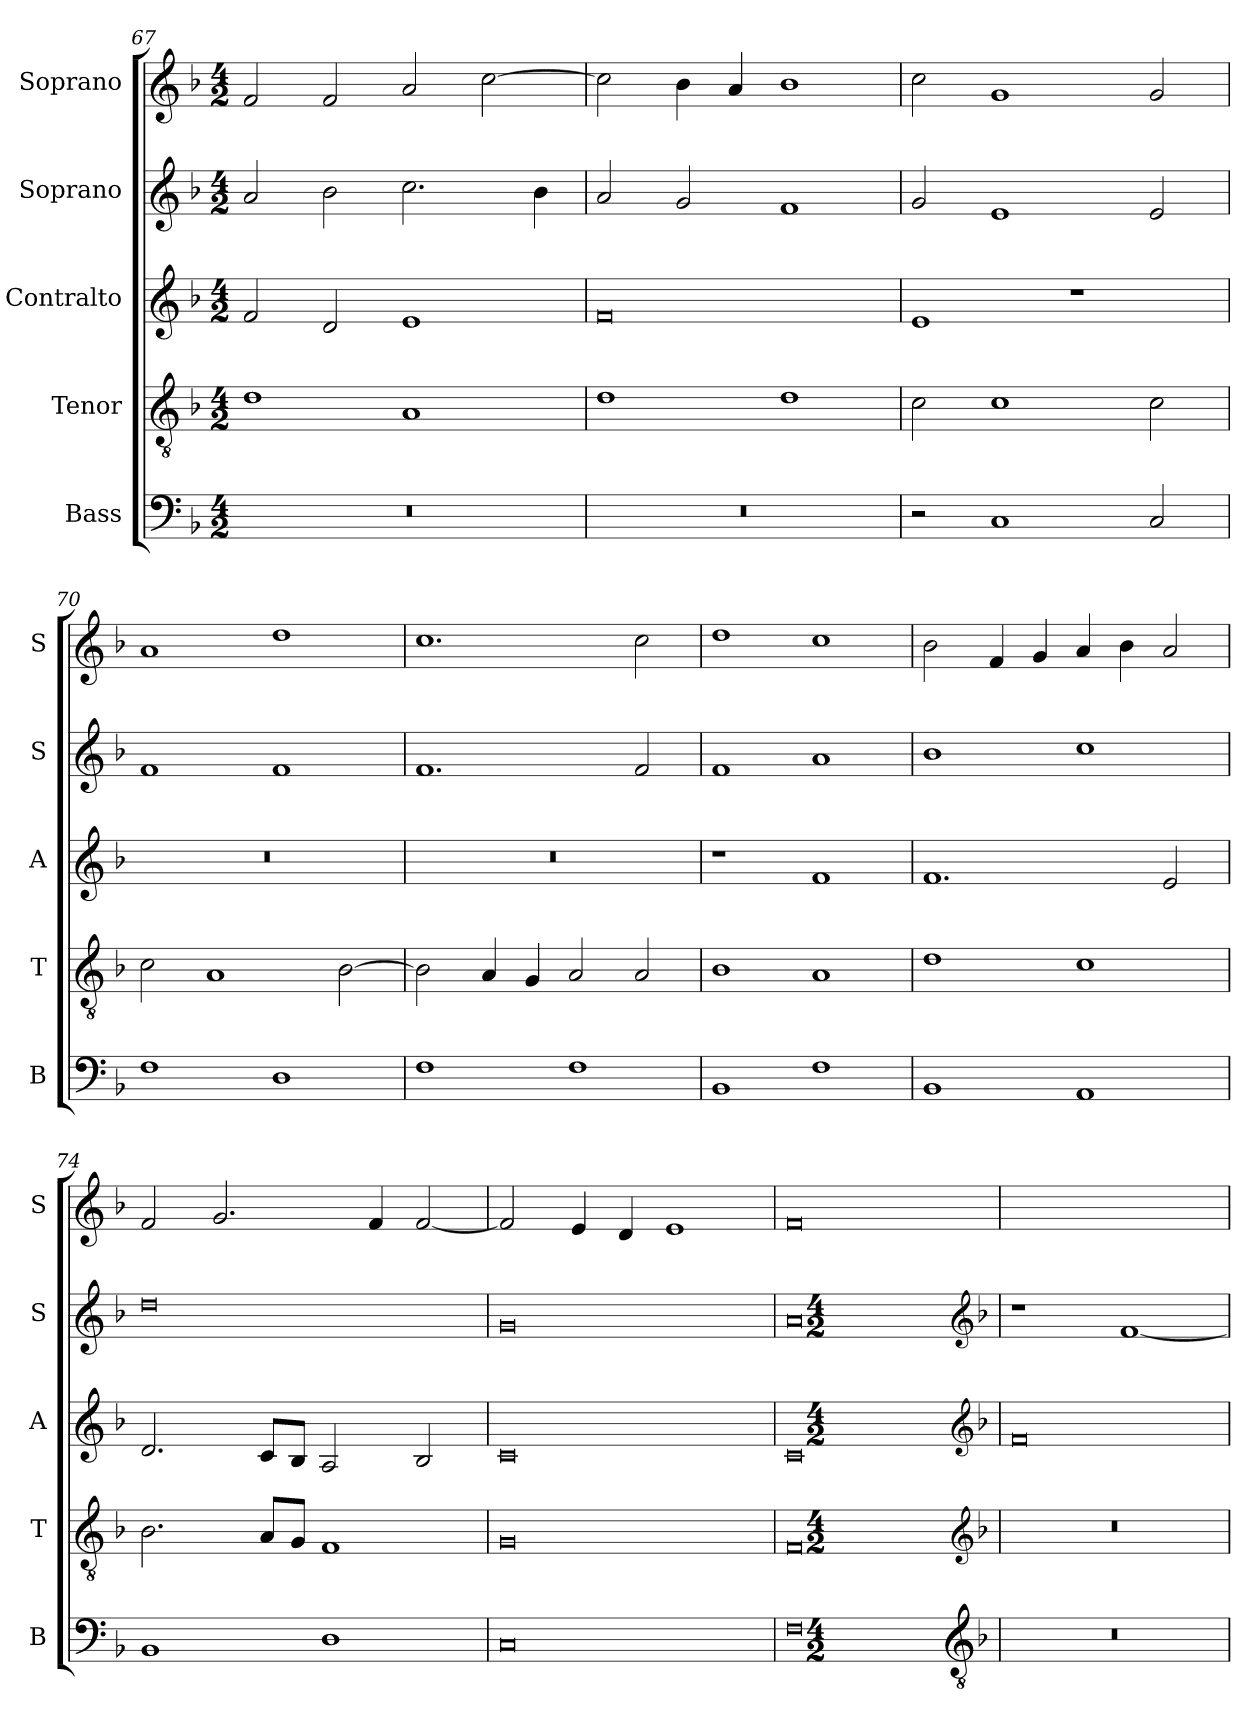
**kern	**kern	**kern	**kern	**kern
*part5	*part4	*part3	*part2	*part1
*staff5	*staff4	*staff3	*staff2	*staff1
*I"Bass	*I"Tenor	*I"Contralto	*I"Soprano	*I"Soprano
*I'B	*I'T	*I'A	*I'S	*I'S
*clefF4	*clefGv2	*clefG2	*clefG2	*clefG2
*k[b-]	*k[b-]	*k[b-]	*k[b-]	*k[b-]
*F:ion	*F:ion	*F:ion	*F:ion	*F:ion
*M4/2	*M4/2	*M4/2	*M4/2	*M4/2
=67	=67	=67	=67	=67
0r	1d	2f	2a	2f
.	.	2d	2b-	2f
.	1A	1e	2.cc	2a
.	.	.	.	[2cc
.	.	.	4b-	.
=68	=68	=68	=68	=68
0r	1d	0f	2a	2cc]
.	.	.	2g	4b-
.	.	.	.	4a
.	1d	.	1f	1b-
=69	=69	=69	=69	=69
2r	2c	1e	2g	2cc
1C	1c	.	1e	1g
.	.	1r	.	.
2C	2c	.	2e	2g
=70	=70	=70	=70	=70
1F	2c	0r	1f	1a
.	1A	.	.	.
1D	.	.	1f	1dd
.	[2B-	.	.	.
=71	=71	=71	=71	=71
1F	2B-]	0r	1.f	1.cc
.	4A	.	.	.
.	4G	.	.	.
1F	2A	.	.	.
.	2A	.	2f	2cc
=72	=72	=72	=72	=72
1BB-	1B-	1r	1f	1dd
1F	1A	1f	1a	1cc
=73	=73	=73	=73	=73
1BB-	1d	1.f	1b-	2b-
.	.	.	.	4f
.	.	.	.	4g
1AA	1c	.	1cc	4a
.	.	.	.	4b-
.	.	2e	.	2a
=74	=74	=74	=74	=74
1BB-	2.B-	2.d	0dd	2f
.	.	.	.	2.g
.	8A/L	8c/L	.	.
.	8G/J	8B-/J	.	.
1D	1F	2A	.	.
.	.	.	.	4f
.	.	2B-	.	[2f
=75	=75	=75	=75	=75
0C	0G	0c	0g	2f]
.	.	.	.	4e
.	.	.	.	4d
.	.	.	.	1e
=76	=76	=76	=76	=76
0F	0F	0c	0a	0f
*clefGv2	*clefG2	*clefG2	*clefG2	*
*k[b-]	*k[b-]	*k[b-]	*k[b-]	*
*F:ion	*F:ion	*F:ion	*F:ion	*
*M4/2	*M4/2	*M4/2	*M4/2	*
=77	=77	=77	=77	=77
0r	0r	0f	1r	0ryy
.	.	.	[1f	.
=	=	=	=	=
*-	*-	*-	*-	*-
